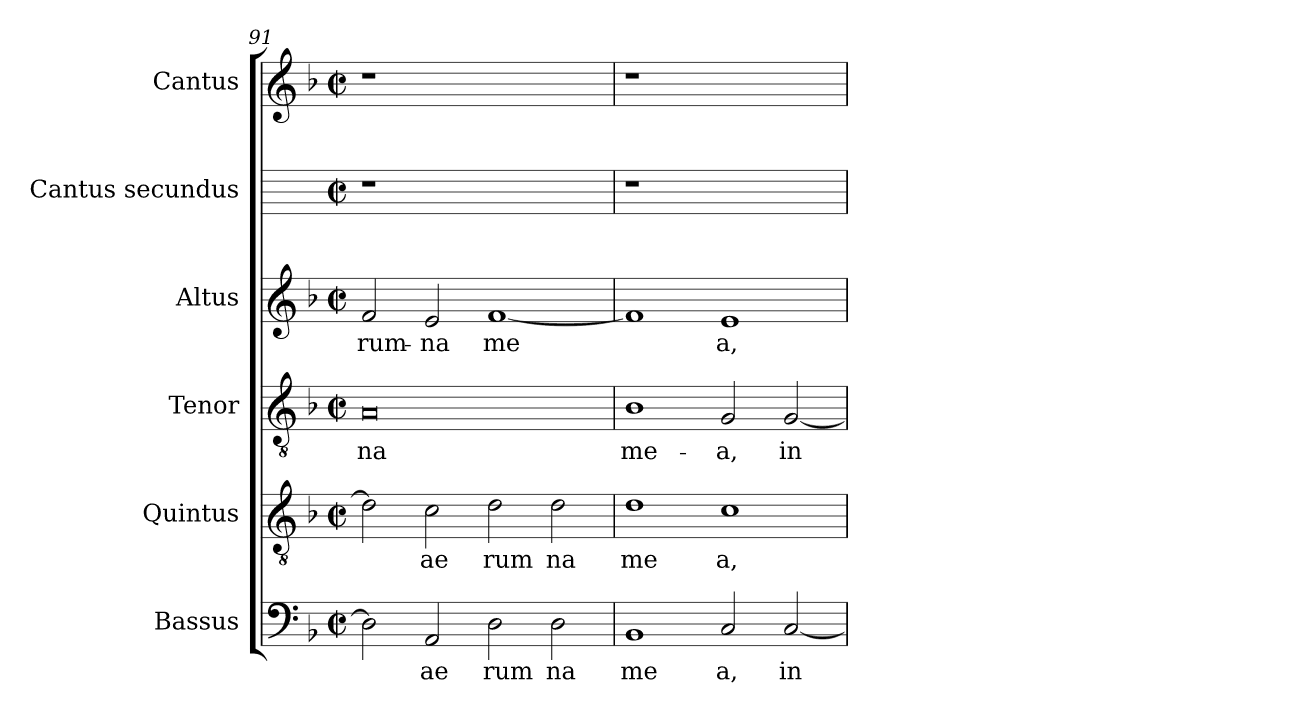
**kern	**text	**kern	**text	**kern	**text	**kern	**text	**kern	**kern
*part6	*part6	*part5	*part5	*part4	*part4	*part3	*part3	*part2	*part1
*staff6	*staff6	*staff5	*staff5	*staff4	*staff4	*staff3	*staff3	*staff2	*staff1
*I"Bassus	*	*I"Quintus	*	*I"Tenor	*	*I"Altus	*	*I"Cantus  secundus	*I"Cantus
*I'B	*	*I'Q	*	*I'T	*	*I'A	*	*	*I'C
!!LO:PB:g=z
*clefF4	*	*clefGv2	*	*clefGv2	*	*clefG2	*	*	*clefG2
*k[b-]	*	*k[b-]	*	*k[b-]	*	*k[b-]	*	*k[]	*k[b-]
*F:	*	*F:	*	*F:	*	*F:	*	*C:	*F:
*M2/2	*	*M2/2	*	*M2/2	*	*M2/2	*	*M2/2	*M2/2
*met(c|)	*	*met(c|)	*	*met(c|)	*	*met(c|)	*	*met(c|)	*met(c|)
=91	=91	=91	=91	=91	=91	=91	=91	=91	=91
!	!LO:LY:b:cj	!	!LO:LY:b:cj	!	!LO:LY:b:cj	!	!LO:LY:b:cj	!	!
2D\]	.	2d\]	.	0A	-na	2f/	rum-	1r	1r
!	!LO:LY:b:cj	!	!LO:LY:b:cj	!	!	!	!LO:LY:b:cj	!	!
2AA/	ae	2c\	ae	.	.	2e/	-na	.	.
!	!LO:LY:b:cj	!	!LO:LY:b:cj	!	!	!	!LO:LY:b:cj	!	!
2D\	rum	2d\	rum	.	.	[<1f	me-	1ryy	1ryy
!	!LO:LY:b:cj	!	!LO:LY:b:cj	!	!	!	!	!	!
2D\	na	2d\	na	.	.	.	.	.	.
=92	=92	=92	=92	=92	=92	=92	=92	=92	=92
!	!LO:LY:b:cj	!	!LO:LY:b:cj	!	!LO:LY:b:cj	!	!LO:LY:b:cj	!	!
1BB-	me	1d	me	1B-	me-	1f]	--	1r	1r
!	!LO:LY:b:cj	!	!LO:LY:b:cj	!	!LO:LY:b:cj	!	!LO:LY:b:cj	!	!
2C/	a,	1c	a,	2G/	-a,	1e	-a,	1ryy	1ryy
!	!LO:LY:b:cj	!	!	!	!LO:LY:b:cj	!	!	!	!
[<2C/	in	.	.	[<2G/	in	.	.	.	.
=	=	=	=	=	=	=	=	=	=
*-	*-	*-	*-	*-	*-	*-	*-	*-	*-
